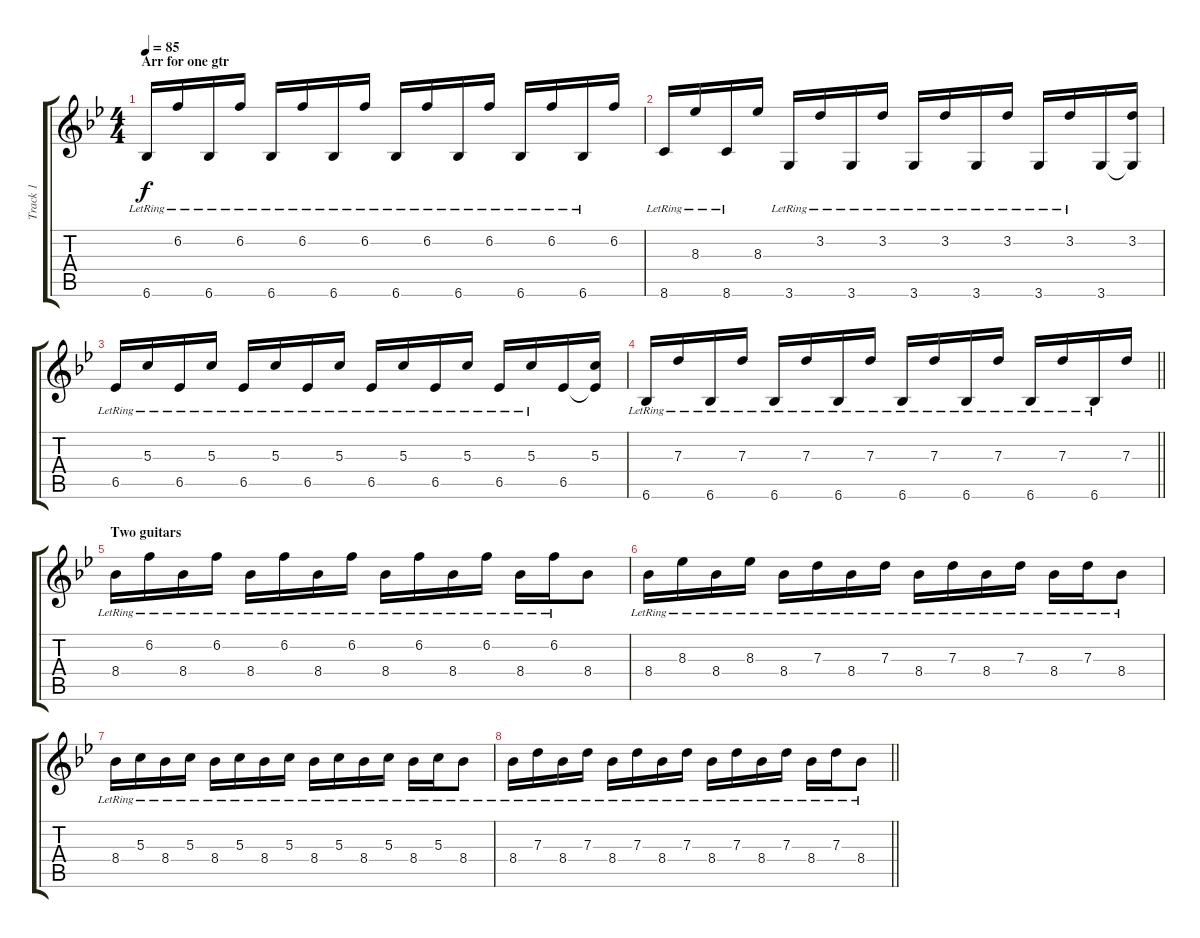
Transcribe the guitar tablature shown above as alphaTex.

\track ("Track 1" "Track 1") {instrument acousticguitarsteel}
\staff {score tabs}
\tuning (E4 B3 G3 D3 A2 E2) {hide}
\ts (4 4)
\section ("" "Arr for one gtr")
\tempo 85
\clef g2
\ks bb
6.6{lr}.16{dy f instrument acousticguitarsteel} 6.2{lr}.16 6.6{lr}.16 6.2{lr}.16 6.6{lr}.16 6.2{lr}.16 6.6{lr}.16 6.2{lr}.16 6.6{lr}.16 6.2{lr}.16 6.6{lr}.16 6.2{lr}.16 6.6{lr}.16 6.2{lr}.16 6.6{lr}.16 6.2.16 |
8.6{lr}.16 8.3{lr}.16 8.6{lr}.16 8.3.16 3.6{lr}.16 3.2{lr}.16 3.6{lr}.16 3.2{lr}.16 3.6{lr}.16 3.2{lr}.16 3.6{lr}.16 3.2{lr}.16 3.6{lr}.16 3.2{lr}.16 3.6.16 (3.2 3.6{t}).16 |
6.5{lr}.16 5.3{lr}.16 6.5{lr}.16 5.3{lr}.16 6.5{lr}.16 5.3{lr}.16 6.5{lr}.16 5.3{lr}.16 6.5{lr}.16 5.3{lr}.16 6.5{lr}.16 5.3{lr}.16 6.5{lr}.16 5.3{lr}.16 6.5.16 (5.3 6.5{t}).16 |
\barLineRight lightlight
6.6{lr}.16 7.3{lr}.16 6.6{lr}.16 7.3{lr}.16 6.6{lr}.16 7.3{lr}.16 6.6{lr}.16 7.3{lr}.16 6.6{lr}.16 7.3{lr}.16 6.6{lr}.16 7.3{lr}.16 6.6{lr}.16 7.3{lr}.16 6.6{lr}.16 7.3.16 |
\section ("" "Two guitars")
8.4{lr}.16 6.2{lr}.16 8.4{lr}.16 6.2{lr}.16 8.4{lr}.16 6.2{lr}.16 8.4{lr}.16 6.2{lr}.16 8.4{lr}.16 6.2{lr}.16 8.4{lr}.16 6.2{lr}.16 8.4{lr}.16 6.2{lr}.16 8.4.8 |
8.4{lr}.16 8.3{lr}.16 8.4{lr}.16 8.3{lr}.16 8.4{lr}.16 7.3{lr}.16 8.4{lr}.16 7.3{lr}.16 8.4{lr}.16 7.3{lr}.16 8.4{lr}.16 7.3{lr}.16 8.4{lr}.16 7.3{lr}.16 8.4{lr}.8 |
8.4{lr}.16 5.3{lr}.16 8.4{lr}.16 5.3{lr}.16 8.4{lr}.16 5.3{lr}.16 8.4{lr}.16 5.3{lr}.16 8.4{lr}.16 5.3{lr}.16 8.4{lr}.16 5.3{lr}.16 8.4{lr}.16 5.3{lr}.16 8.4{lr}.8 |
\barLineRight lightlight
8.4{lr}.16 7.3{lr}.16 8.4{lr}.16 7.3{lr}.16 8.4{lr}.16 7.3{lr}.16 8.4{lr}.16 7.3{lr}.16 8.4{lr}.16 7.3{lr}.16 8.4{lr}.16 7.3{lr}.16 8.4{lr}.16 7.3{lr}.16 8.4{lr}.8
